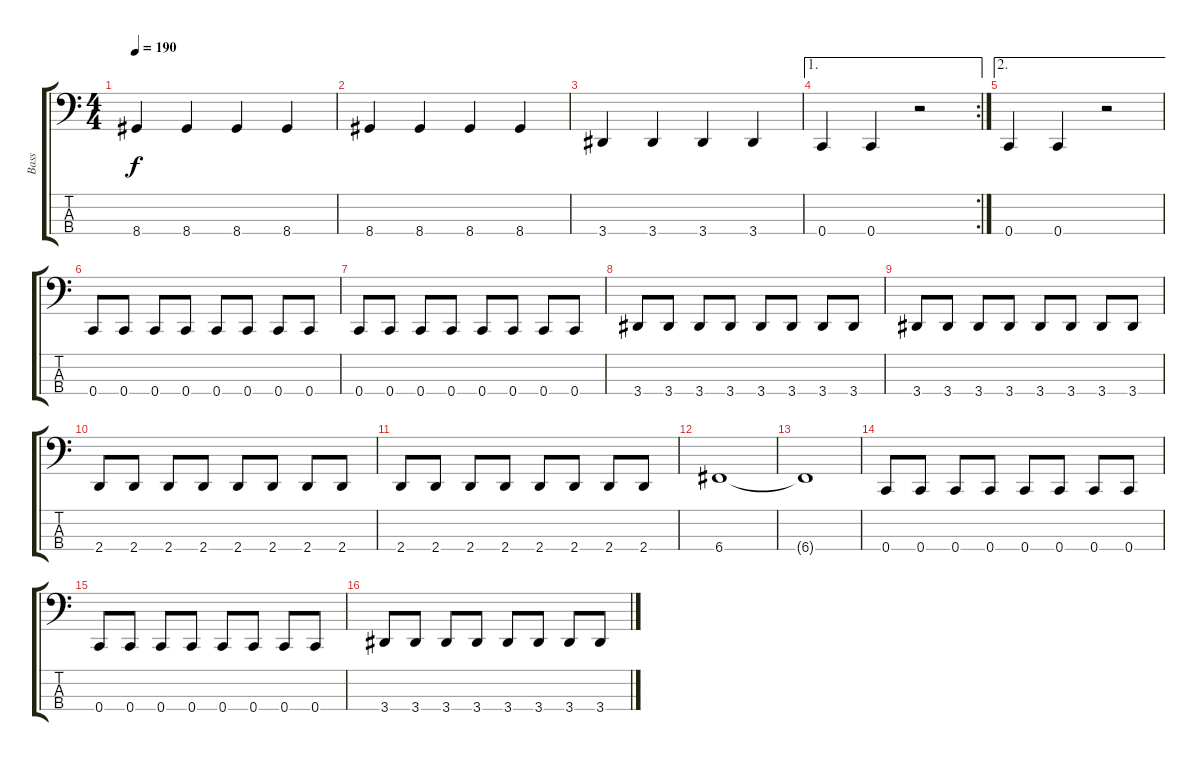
\track ("Bass" "Bass") {instrument electricbassfinger}
\staff {score tabs}
\tuning (F2 C2 G1 C1) {hide}
\ts (4 4)
\tempo 190
\clef f4
\ks c
8.4.4{dy f} 8.4.4 8.4.4 8.4.4 |
8.4.4 8.4.4 8.4.4 8.4.4 |
3.4.4 3.4.4 3.4.4 3.4.4 |
\ae 1
\rc 2
0.4.4 0.4.4 r.2 |
\ae 2
0.4.4 0.4.4 r.2 |
0.4.8 0.4.8 0.4.8 0.4.8 0.4.8 0.4.8 0.4.8 0.4.8 |
0.4.8 0.4.8 0.4.8 0.4.8 0.4.8 0.4.8 0.4.8 0.4.8 |
3.4.8 3.4.8 3.4.8 3.4.8 3.4.8 3.4.8 3.4.8 3.4.8 |
3.4.8 3.4.8 3.4.8 3.4.8 3.4.8 3.4.8 3.4.8 3.4.8 |
2.4.8 2.4.8 2.4.8 2.4.8 2.4.8 2.4.8 2.4.8 2.4.8 |
2.4.8 2.4.8 2.4.8 2.4.8 2.4.8 2.4.8 2.4.8 2.4.8 |
6.4.1 |
6.4{t}.1 |
0.4.8 0.4.8 0.4.8 0.4.8 0.4.8 0.4.8 0.4.8 0.4.8 |
0.4.8 0.4.8 0.4.8 0.4.8 0.4.8 0.4.8 0.4.8 0.4.8 |
3.4.8 3.4.8 3.4.8 3.4.8 3.4.8 3.4.8 3.4.8 3.4.8
